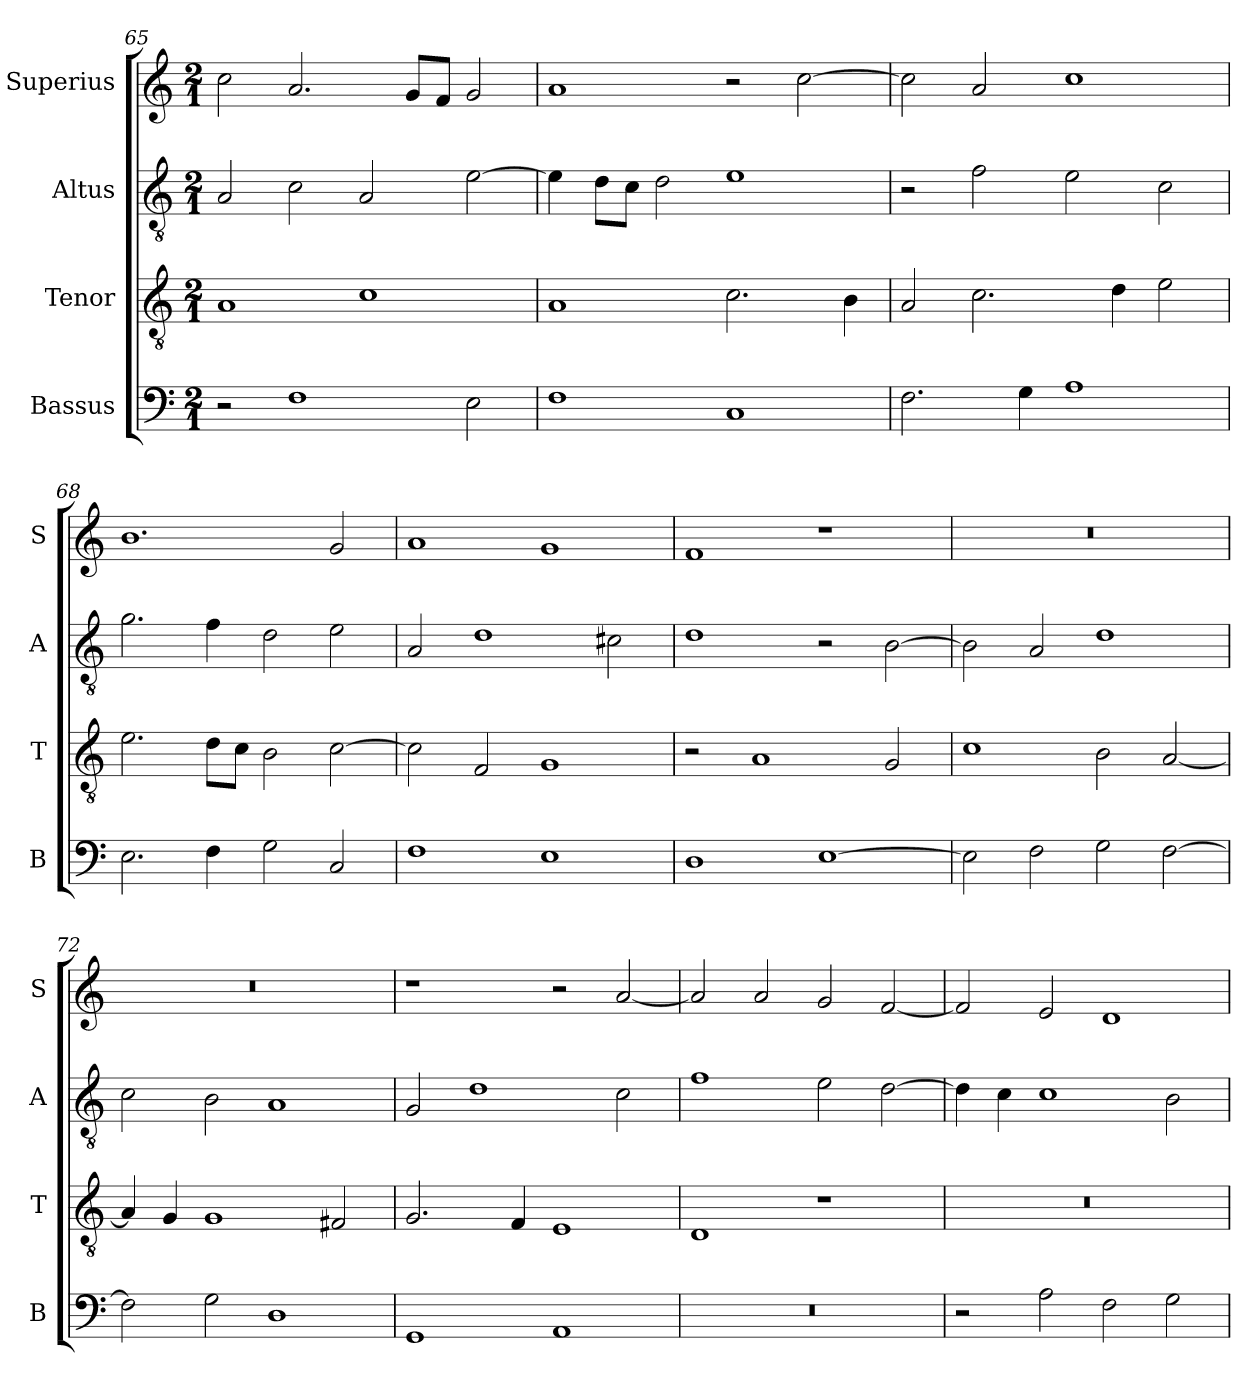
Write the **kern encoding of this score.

**kern	**kern	**kern	**kern
*part4	*part3	*part2	*part1
*staff4	*staff3	*staff2	*staff1
*I"Bassus	*I"Tenor	*I"Altus	*I"Superius
*I'B	*I'T	*I'A	*I'S
*clefF4	*clefGv2	*clefGv2	*clefG2
*k[]	*k[]	*k[]	*k[]
*C:	*C:	*C:	*C:
*M2/1	*M2/1	*M2/1	*M2/1
=65	=65	=65	=65
2r	1A	2A	2cc
1F	.	2c	2.a
.	1c	2A	.
.	.	.	8gL
.	.	.	8fJ
2E	.	[2e	2g
=66	=66	=66	=66
1F	1A	4e]	1a
.	.	8dL	.
.	.	8cJ	.
.	.	2d	.
1C	2.c	1e	2r
.	.	.	[2cc
.	4B	.	.
=67	=67	=67	=67
2.F	2A	2r	2cc]
.	2.c	2f	2a
4G	.	.	.
1A	.	2e	1cc
.	4d	.	.
.	2e	2c	.
=68	=68	=68	=68
2.E	2.e	2.g	1.b
4F	8dL	4f	.
.	8cJ	.	.
2G	2B	2d	.
2C	[2c	2e	2g
=69	=69	=69	=69
1F	2c]	2A	1a
.	2F	1d	.
1E	1G	.	1g
.	.	2c#X	.
=70	=70	=70	=70
1D	2r	1d	1f
.	1A	.	.
[1E	.	2r	1r
.	2G	[2B	.
=71	=71	=71	=71
2E]	1c	2B]	0r
2F	.	2A	.
2G	2B	1d	.
[2F	[2A	.	.
=72	=72	=72	=72
2F]	4A]	2c	0r
.	4G	.	.
2G	1G	2B	.
1D	.	1A	.
.	2F#X	.	.
=73	=73	=73	=73
1GG	2.G	2G	1r
.	.	1d	.
.	4F	.	.
1AA	1E	.	2r
.	.	2c	[2a
=74	=74	=74	=74
0r	1D	1f	2a]
.	.	.	2a
.	1r	2e	2g
.	.	[2d	[2f
=75	=75	=75	=75
2r	0r	4d]	2f]
.	.	4c	.
2A	.	1c	2e
2F	.	.	1d
2G	.	2B	.
=	=	=	=
*-	*-	*-	*-
